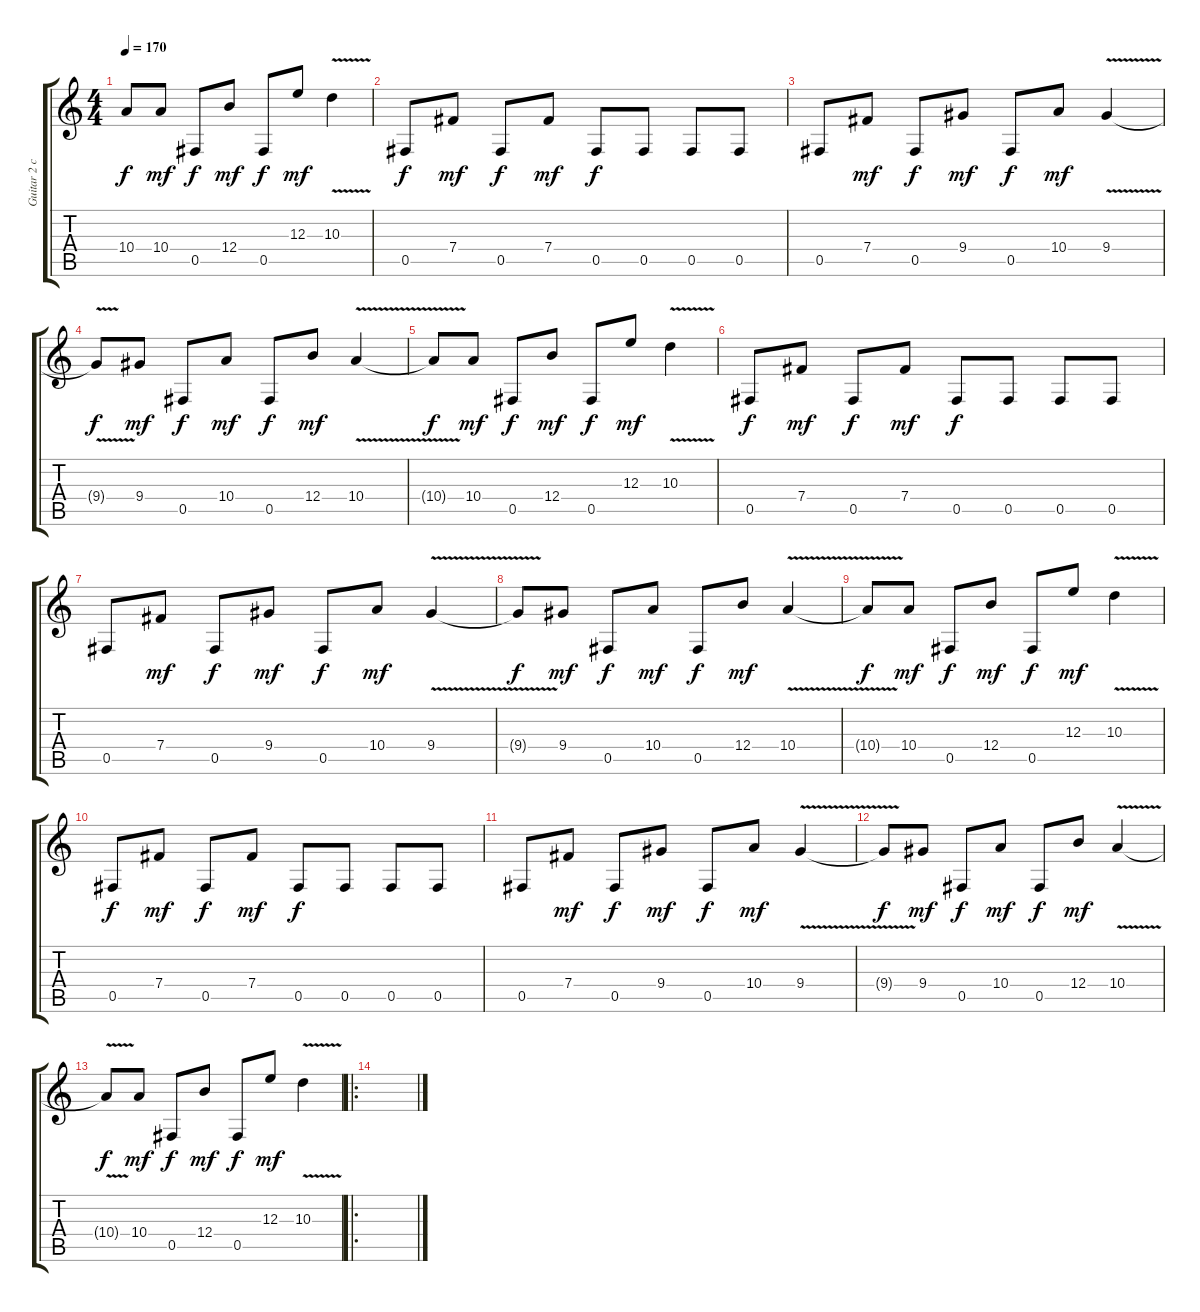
\track ("Guitar 2 clean" "Guitar 2 c") {instrument acousticguitarsteel}
\staff {score tabs}
\tuning (Db4 Ab3 E3 B2 Gb2 B1) {hide}
\ts (4 4)
\tempo 170
\clef g2
\ks c
10.4{t}.8{dy f} 10.4.8{dy mf} 0.5.8{dy f} 12.4.8{dy mf} 0.5.8{dy f} 12.3.8{dy mf} 10.3{v}.4 |
0.5.8{dy f} 7.4.8{dy mf} 0.5.8{dy f} 7.4.8{dy mf} 0.5.8{dy f} 0.5.8 0.5.8 0.5.8 |
0.5.8 7.4.8{dy mf} 0.5.8{dy f} 9.4.8{dy mf} 0.5.8{dy f} 10.4.8{dy mf} 9.4{v}.4 |
9.4{t}.8{dy f} 9.4.8{dy mf} 0.5.8{dy f} 10.4.8{dy mf} 0.5.8{dy f} 12.4.8{dy mf} 10.4{v}.4 |
10.4{t}.8{dy f} 10.4.8{dy mf} 0.5.8{dy f} 12.4.8{dy mf} 0.5.8{dy f} 12.3.8{dy mf} 10.3{v}.4 |
0.5.8{dy f} 7.4.8{dy mf} 0.5.8{dy f} 7.4.8{dy mf} 0.5.8{dy f} 0.5.8 0.5.8 0.5.8 |
0.5.8 7.4.8{dy mf} 0.5.8{dy f} 9.4.8{dy mf} 0.5.8{dy f} 10.4.8{dy mf} 9.4{v}.4 |
9.4{t}.8{dy f} 9.4.8{dy mf} 0.5.8{dy f} 10.4.8{dy mf} 0.5.8{dy f} 12.4.8{dy mf} 10.4{v}.4 |
10.4{t}.8{dy f} 10.4.8{dy mf} 0.5.8{dy f} 12.4.8{dy mf} 0.5.8{dy f} 12.3.8{dy mf} 10.3{v}.4 |
0.5.8{dy f} 7.4.8{dy mf} 0.5.8{dy f} 7.4.8{dy mf} 0.5.8{dy f} 0.5.8 0.5.8 0.5.8 |
0.5.8 7.4.8{dy mf} 0.5.8{dy f} 9.4.8{dy mf} 0.5.8{dy f} 10.4.8{dy mf} 9.4{v}.4 |
9.4{t}.8{dy f} 9.4.8{dy mf} 0.5.8{dy f} 10.4.8{dy mf} 0.5.8{dy f} 12.4.8{dy mf} 10.4{v}.4 |
10.4{t}.8{dy f} 10.4.8{dy mf} 0.5.8{dy f} 12.4.8{dy mf} 0.5.8{dy f} 12.3.8{dy mf} 10.3{v}.4 |
\ro
